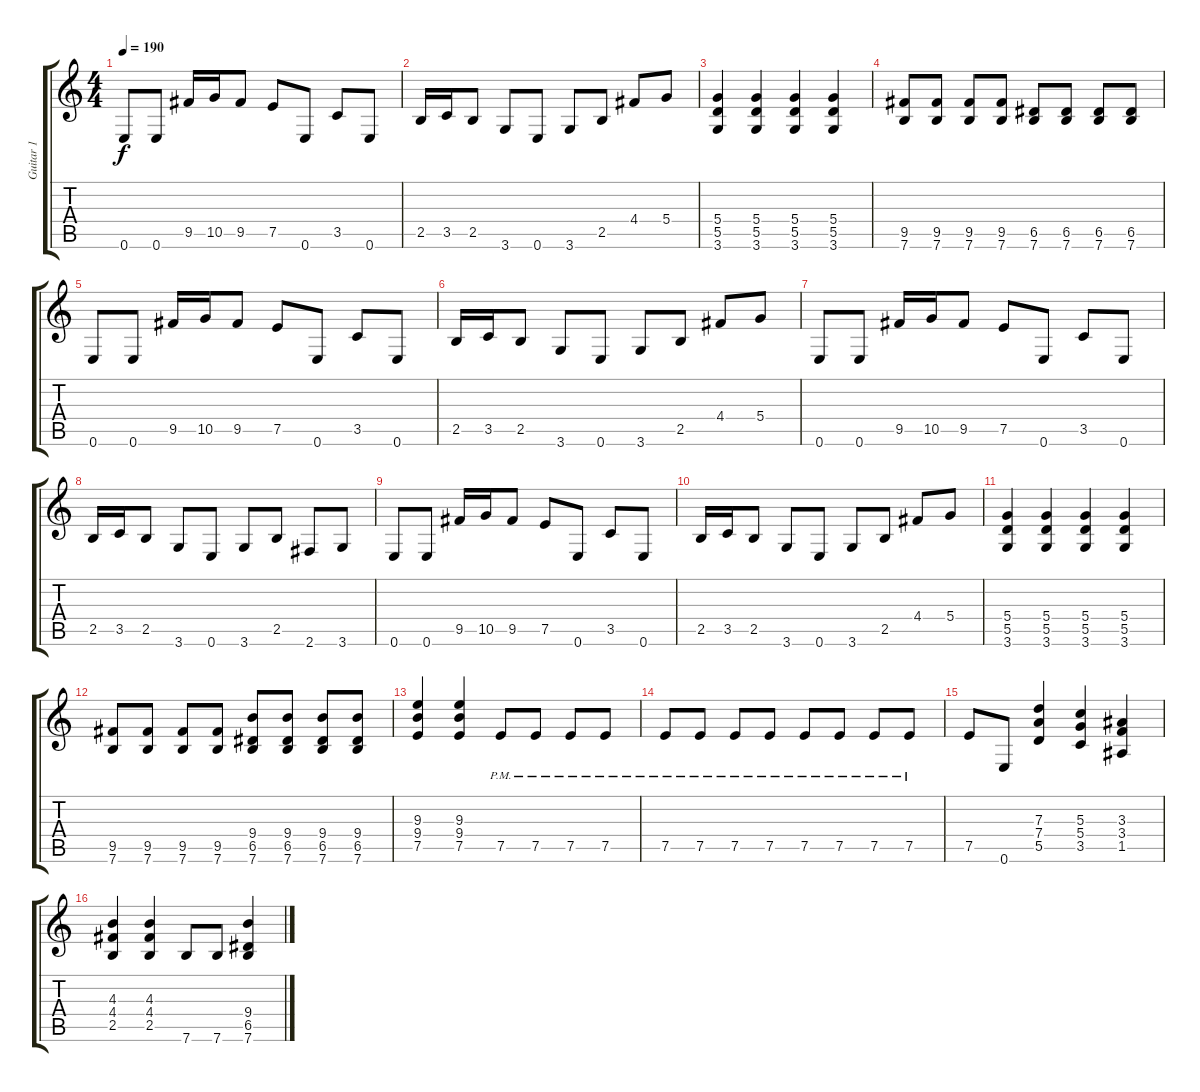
\track ("Guitar 1" "Guitar 1") {instrument overdrivenguitar}
\staff {score tabs}
\tuning (E4 B3 G3 D3 A2 E2) {hide}
\ts (4 4)
\tempo 190
\clef g2
\ks c
0.6.8{dy f} 0.6.8 9.5.16 10.5.16 9.5.8 7.5.8 0.6.8 3.5.8 0.6.8 |
2.5.16 3.5.16 2.5.8 3.6.8 0.6.8 3.6.8 2.5.8 4.4.8 5.4.8 |
(5.4 5.5 3.6).4 (5.4 5.5 3.6).4 (5.4 5.5 3.6).4 (5.4 5.5 3.6).4 |
(9.5 7.6).8 (9.5 7.6).8 (9.5 7.6).8 (9.5 7.6).8 (6.5 7.6).8 (6.5 7.6).8 (6.5 7.6).8 (6.5 7.6).8 |
0.6.8 0.6.8 9.5.16 10.5.16 9.5.8 7.5.8 0.6.8 3.5.8 0.6.8 |
2.5.16 3.5.16 2.5.8 3.6.8 0.6.8 3.6.8 2.5.8 4.4.8 5.4.8 |
0.6.8 0.6.8 9.5.16 10.5.16 9.5.8 7.5.8 0.6.8 3.5.8 0.6.8 |
2.5.16 3.5.16 2.5.8 3.6.8 0.6.8 3.6.8 2.5.8 2.6.8 3.6.8 |
0.6.8 0.6.8 9.5.16 10.5.16 9.5.8 7.5.8 0.6.8 3.5.8 0.6.8 |
2.5.16 3.5.16 2.5.8 3.6.8 0.6.8 3.6.8 2.5.8 4.4.8 5.4.8 |
(5.4 5.5 3.6).4 (5.4 5.5 3.6).4 (5.4 5.5 3.6).4 (5.4 5.5 3.6).4 |
(9.5 7.6).8 (9.5 7.6).8 (9.5 7.6).8 (9.5 7.6).8 (9.4 6.5 7.6).8 (9.4 6.5 7.6).8 (9.4 6.5 7.6).8 (9.4 6.5 7.6).8 |
(9.3 9.4 7.5).4 (9.3 9.4 7.5).4 7.5{pm}.8 7.5{pm}.8 7.5{pm}.8 7.5{pm}.8 |
7.5{pm}.8 7.5{pm}.8 7.5{pm}.8 7.5{pm}.8 7.5{pm}.8 7.5{pm}.8 7.5{pm}.8 7.5{pm}.8 |
7.5.8 0.6.8 (7.3 7.4 5.5).4 (5.3 5.4 3.5).4 (3.3 3.4 1.5).4 |
(4.3 4.4 2.5).4 (4.3 4.4 2.5).4 7.6.8 7.6.8 (9.4 6.5 7.6).4
